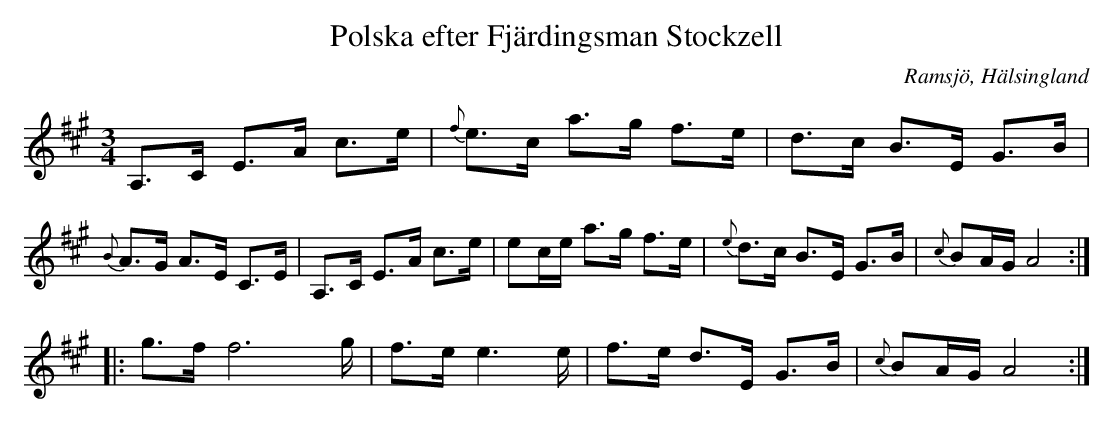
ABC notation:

X:1
T:Polska efter Fjärdingsman Stockzell
O: Ramsjö, Hälsingland
M:3/4
L:1/8
K:A
A,>C E>A c>e|{f}e>c a>g f>e| d>c B>E G>B |{B}A>G A>E C>E|A,>C E>A c>e|ec/e/ a>g f>e| {e}d>c B>E G>B |{c}BA/G/ A4:|
|:g>f f4>g|f>e e2>e|f>e d>E G>B|{c}BA/G/ A4 :|
